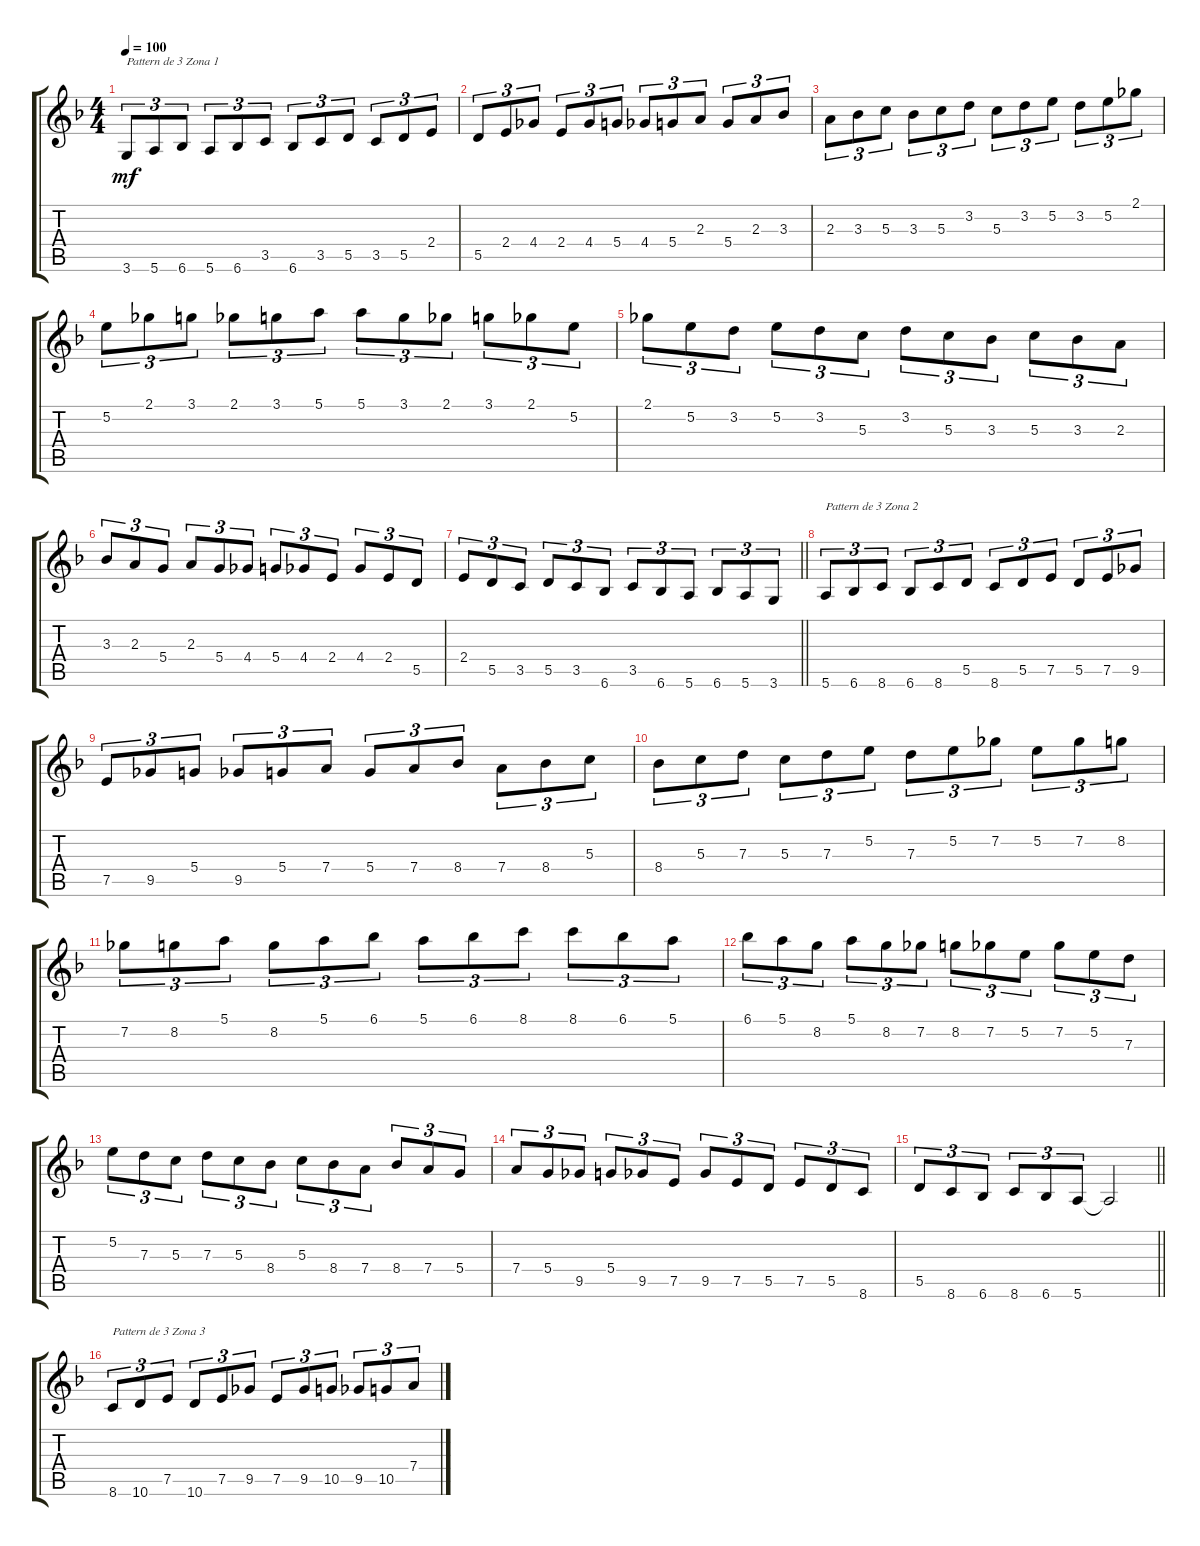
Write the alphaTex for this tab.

\track "" {instrument acousticguitarsteel}
\staff {score tabs}
\tuning (E4 B3 G3 D3 A2 E2) {hide}
\ts (4 4)
\tempo 100
\clef g2
\ks dminor
3.6.8{tu (3 2) txt "Pattern de 3 Zona 1" dy mf instrument acousticguitarsteel} 5.6.8{tu (3 2)} 6.6.8{tu (3 2)} 5.6.8{tu (3 2)} 6.6.8{tu (3 2)} 3.5.8{tu (3 2)} 6.6.8{tu (3 2)} 3.5.8{tu (3 2)} 5.5.8{tu (3 2)} 3.5.8{tu (3 2)} 5.5.8{tu (3 2)} 2.4.8{tu (3 2)} |
5.5.8{tu (3 2)} 2.4.8{tu (3 2)} 4.4.8{tu (3 2)} 2.4.8{tu (3 2)} 4.4.8{tu (3 2)} 5.4.8{tu (3 2)} 4.4.8{tu (3 2)} 5.4.8{tu (3 2)} 2.3.8{tu (3 2)} 5.4.8{tu (3 2)} 2.3.8{tu (3 2)} 3.3.8{tu (3 2)} |
2.3.8{tu (3 2)} 3.3.8{tu (3 2)} 5.3.8{tu (3 2)} 3.3.8{tu (3 2)} 5.3.8{tu (3 2)} 3.2.8{tu (3 2)} 5.3.8{tu (3 2)} 3.2.8{tu (3 2)} 5.2.8{tu (3 2)} 3.2.8{tu (3 2)} 5.2.8{tu (3 2)} 2.1.8{tu (3 2)} |
5.2.8{tu (3 2)} 2.1.8{tu (3 2)} 3.1.8{tu (3 2)} 2.1.8{tu (3 2)} 3.1.8{tu (3 2)} 5.1.8{tu (3 2)} 5.1.8{tu (3 2)} 3.1.8{tu (3 2)} 2.1.8{tu (3 2)} 3.1.8{tu (3 2)} 2.1.8{tu (3 2)} 5.2.8{tu (3 2)} |
2.1.8{tu (3 2)} 5.2.8{tu (3 2)} 3.2.8{tu (3 2)} 5.2.8{tu (3 2)} 3.2.8{tu (3 2)} 5.3.8{tu (3 2)} 3.2.8{tu (3 2)} 5.3.8{tu (3 2)} 3.3.8{tu (3 2)} 5.3.8{tu (3 2)} 3.3.8{tu (3 2)} 2.3.8{tu (3 2)} |
3.3.8{tu (3 2)} 2.3.8{tu (3 2)} 5.4.8{tu (3 2)} 2.3.8{tu (3 2)} 5.4.8{tu (3 2)} 4.4.8{tu (3 2)} 5.4.8{tu (3 2)} 4.4.8{tu (3 2)} 2.4.8{tu (3 2)} 4.4.8{tu (3 2)} 2.4.8{tu (3 2)} 5.5.8{tu (3 2)} |
\barLineRight lightlight
2.4.8{tu (3 2)} 5.5.8{tu (3 2)} 3.5.8{tu (3 2)} 5.5.8{tu (3 2)} 3.5.8{tu (3 2)} 6.6.8{tu (3 2)} 3.5.8{tu (3 2)} 6.6.8{tu (3 2)} 5.6.8{tu (3 2)} 6.6.8{tu (3 2)} 5.6.8{tu (3 2)} 3.6.8{tu (3 2)} |
5.6.8{tu (3 2) txt "Pattern de 3 Zona 2"} 6.6.8{tu (3 2)} 8.6.8{tu (3 2)} 6.6.8{tu (3 2)} 8.6.8{tu (3 2)} 5.5.8{tu (3 2)} 8.6.8{tu (3 2)} 5.5.8{tu (3 2)} 7.5.8{tu (3 2)} 5.5.8{tu (3 2)} 7.5.8{tu (3 2)} 9.5.8{tu (3 2)} |
7.5.8{tu (3 2)} 9.5.8{tu (3 2)} 5.4.8{tu (3 2)} 9.5.8{tu (3 2)} 5.4.8{tu (3 2)} 7.4.8{tu (3 2)} 5.4.8{tu (3 2)} 7.4.8{tu (3 2)} 8.4.8{tu (3 2)} 7.4.8{tu (3 2)} 8.4.8{tu (3 2)} 5.3.8{tu (3 2)} |
8.4.8{tu (3 2)} 5.3.8{tu (3 2)} 7.3.8{tu (3 2)} 5.3.8{tu (3 2)} 7.3.8{tu (3 2)} 5.2.8{tu (3 2)} 7.3.8{tu (3 2)} 5.2.8{tu (3 2)} 7.2.8{tu (3 2)} 5.2.8{tu (3 2)} 7.2.8{tu (3 2)} 8.2.8{tu (3 2)} |
7.2.8{tu (3 2)} 8.2.8{tu (3 2)} 5.1.8{tu (3 2)} 8.2.8{tu (3 2)} 5.1.8{tu (3 2)} 6.1.8{tu (3 2)} 5.1.8{tu (3 2)} 6.1.8{tu (3 2)} 8.1.8{tu (3 2)} 8.1.8{tu (3 2)} 6.1.8{tu (3 2)} 5.1.8{tu (3 2)} |
6.1.8{tu (3 2)} 5.1.8{tu (3 2)} 8.2.8{tu (3 2)} 5.1.8{tu (3 2)} 8.2.8{tu (3 2)} 7.2.8{tu (3 2)} 8.2.8{tu (3 2)} 7.2.8{tu (3 2)} 5.2.8{tu (3 2)} 7.2.8{tu (3 2)} 5.2.8{tu (3 2)} 7.3.8{tu (3 2)} |
5.2.8{tu (3 2)} 7.3.8{tu (3 2)} 5.3.8{tu (3 2)} 7.3.8{tu (3 2)} 5.3.8{tu (3 2)} 8.4.8{tu (3 2)} 5.3.8{tu (3 2)} 8.4.8{tu (3 2)} 7.4.8{tu (3 2)} 8.4.8{tu (3 2)} 7.4.8{tu (3 2)} 5.4.8{tu (3 2)} |
7.4.8{tu (3 2)} 5.4.8{tu (3 2)} 9.5.8{tu (3 2)} 5.4.8{tu (3 2)} 9.5.8{tu (3 2)} 7.5.8{tu (3 2)} 9.5.8{tu (3 2)} 7.5.8{tu (3 2)} 5.5.8{tu (3 2)} 7.5.8{tu (3 2)} 5.5.8{tu (3 2)} 8.6.8{tu (3 2)} |
\barLineRight lightlight
5.5.8{tu (3 2)} 8.6.8{tu (3 2)} 6.6.8{tu (3 2)} 8.6.8{tu (3 2)} 6.6.8{tu (3 2)} 5.6.8{tu (3 2)} 5.6{t}.2 |
8.6.8{tu (3 2) txt "Pattern de 3 Zona 3"} 10.6.8{tu (3 2)} 7.5.8{tu (3 2)} 10.6.8{tu (3 2)} 7.5.8{tu (3 2)} 9.5.8{tu (3 2)} 7.5.8{tu (3 2)} 9.5.8{tu (3 2)} 10.5.8{tu (3 2)} 9.5.8{tu (3 2)} 10.5.8{tu (3 2)} 7.4.8{tu (3 2)}
